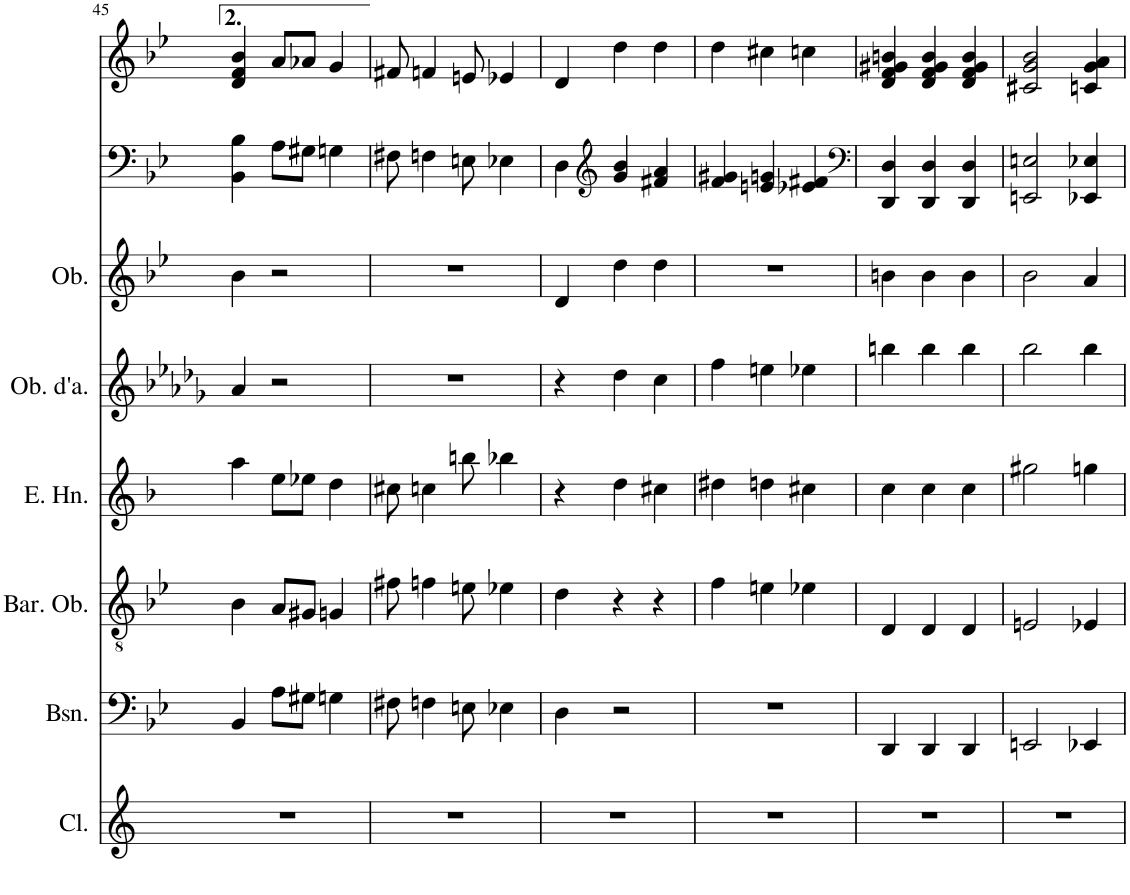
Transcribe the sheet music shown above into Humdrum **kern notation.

**kern	**kern	**kern	**kern	**kern	**kern	**kern	**kern
*part8	*part7	*part6	*part5	*part4	*part3	*part2	*part1
*staff8	*staff7	*staff6	*staff5	*staff4	*staff3	*staff2	*staff1
*I"Clarinet	*I"Bassoon	*I"Baritone Oboe	*I"English Horn	*I"Oboe d'amore	*I"Oboe	*I"LH-1	*I"RH-1
*I'Cl.	*I'Bsn.	*I'Bar. Ob.	*I'E. Hn.	*I'Ob. d'a.	*I'Ob.	*	*
!!LO:PB:g=z
*clefG2	*clefF4	*clefGv2	*clefG2	*clefG2	*clefG2	*clefF4	*clefG2
*Trd1c2	*	*	*Trd4c7	*Trd2c3	*	*	*
*k[]	*k[b-e-]	*k[b-e-]	*k[b-]	*k[b-e-a-d-g-]	*k[b-e-]	*k[b-e-]	*k[b-e-]
*M3/4	*M3/4	*M3/4	*M3/4	*M3/4	*M3/4	*M3/4	*M3/4
=45	=45	=45	=45	=45	=45	=45	=45
2.r	4BB-/	4B-\	4aa\	4aa-/	4b-\	4BB-\ 4B-\	4d/ 4f/ 4b-/
.	8A\L	8A/L	8ee\L	2r	2r	8A\L	8a/L
.	8G#X\J	8G#X/J	8ee-X\J	.	.	8G#X\J	8a-X/J
.	4Gn\	4Gn/	4dd\	.	.	4Gn\	4g/
=46	=46	=46	=46	=46	=46	=46	=46
2.r	8F#X\	8f#X\	8cc#X\	2.r	2.r	8F#X\	8f#X/
.	4Fn\	4fn\	4ccn\	.	.	4Fn\	4fn/
.	8En\	8en\	8bbn\	.	.	8En\	8en/
.	4E-X\	4e-X\	4bb-X\	.	.	4E-X\	4e-X/
=47	=47	=47	=47	=47	=47	=47	=47
2.r	4D\	4d\	4r	4r	4d/	4D\	4d/
*	*	*	*	*	*	*clefG2	*
.	2r	4r	4dd\	4dd-\	4dd\	4g/ 4b-/	4dd\
.	.	4r	4cc#X\	4cc\	4dd\	4f#X/ 4a/	4dd\
=48	=48	=48	=48	=48	=48	=48	=48
2.r	2.r	4f\	4dd#X\	4ff\	2.r	4f/ 4g#X/	4dd\
.	.	4en\	4ddn\	4een\	.	4en/ 4gn/	4cc#X\
.	.	4e-X\	4cc#X\	4ee-X\	.	4e-X/ 4f#X/	4ccn\
=49	=49	=49	=49	=49	=49	=49	=49
*	*	*	*	*	*	*clefF4	*
2.r	4DD/	4D/	4cc\	4bbn\	4bn\	4DD/ 4D/	4d/ 4f/ 4g#X/ 4bn/
.	4DD/	4D/	4cc\	4bb\	4b\	4DD/ 4D/	4d/ 4f/ 4g#/ 4b/
.	4DD/	4D/	4cc\	4bb\	4b\	4DD/ 4D/	4d/ 4f/ 4g#/ 4b/
=50	=50	=50	=50	=50	=50	=50	=50
2.r	2EEn/	2En/	2gg#X\	2bb-\	2b-\	2EEn/ 2En/	2c#X/ 2g/ 2b-/
.	4EE-X/	4E-X/	4ggn\	4bb-\	4a/	4EE-X/ 4E-X/	4cn/ 4g/ 4a/
=	=	=	=	=	=	=	=
*-	*-	*-	*-	*-	*-	*-	*-
